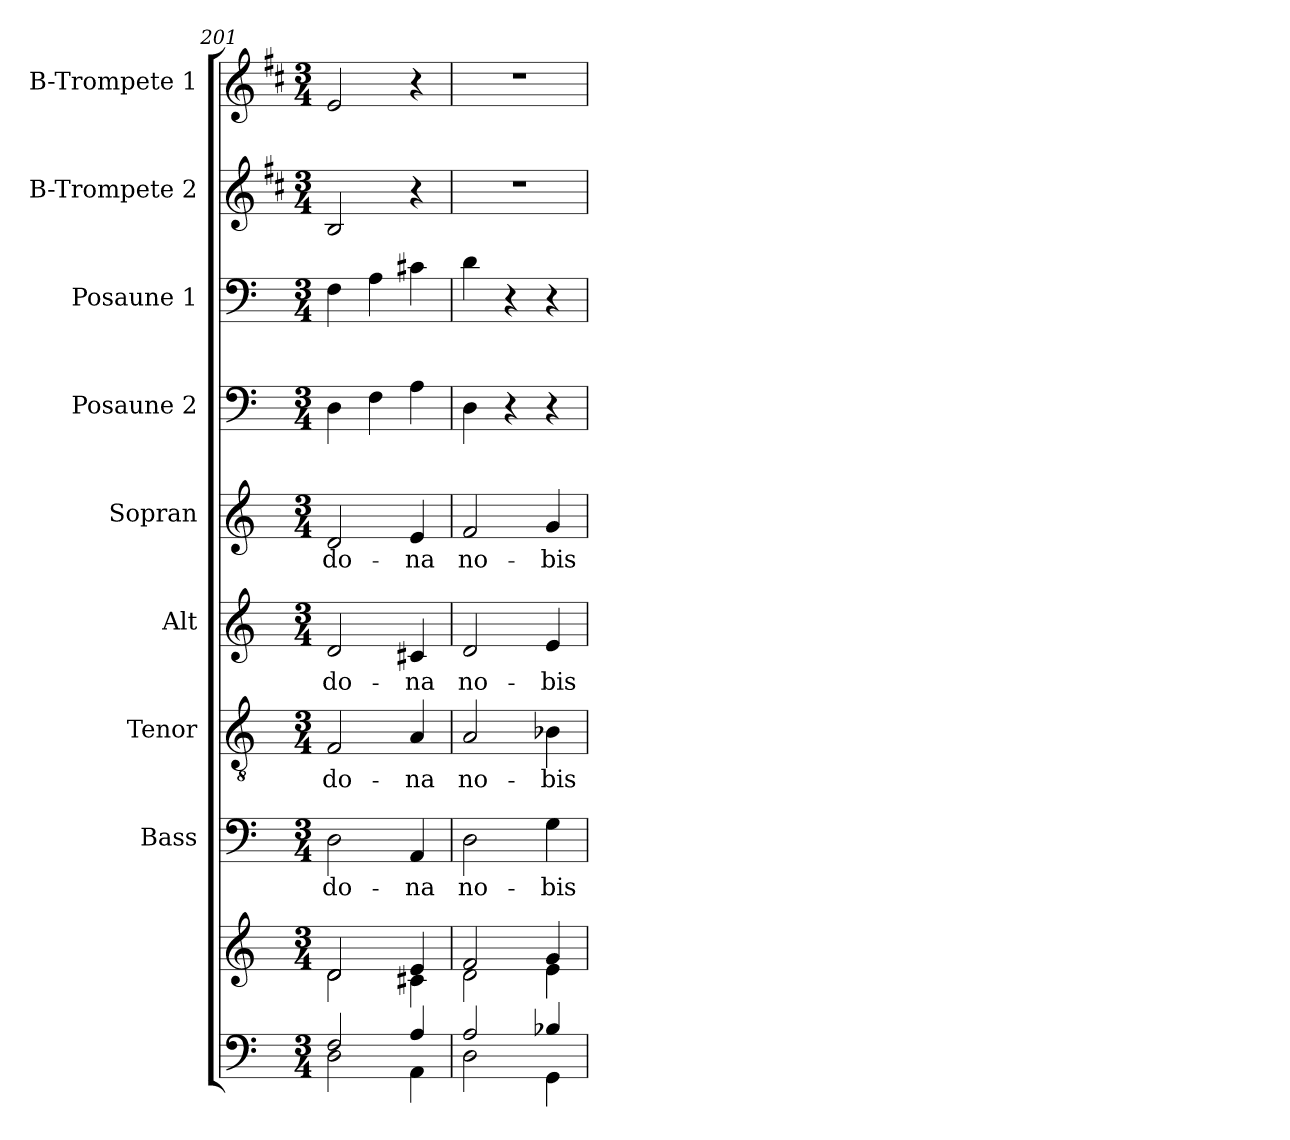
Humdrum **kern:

**kern	**kern	**kern	**text	**kern	**text	**kern	**text	**kern	**text	**kern	**kern	**kern	**kern
*part9	*part9	*part8	*part8	*part7	*part7	*part6	*part6	*part5	*part5	*part4	*part3	*part2	*part1
*staff10	*staff9	*staff8	*staff8	*staff7	*staff7	*staff6	*staff6	*staff5	*staff5	*staff4	*staff3	*staff2	*staff1
*	*	*I"Bass	*	*I"Tenor	*	*I"Alt	*	*I"Sopran	*	*I"Posaune 2	*I"Posaune 1	*I"B-Trompete 2	*I"B-Trompete 1
*	*	*I'B.	*	*I'T.	*	*I'A.	*	*I'S.	*	*I'Pos. 2	*I'Pos. 1	*I'B Trp. 2	*I'B Trp. 1
*clefF4	*clefG2	*clefF4	*	*clefGv2	*	*clefG2	*	*clefG2	*	*clefF4	*clefF4	*clefG2	*clefG2
*	*	*	*	*	*	*	*	*	*	*	*	*ITrd1c2	*ITrd1c2
*k[]	*k[]	*k[]	*	*k[]	*	*k[]	*	*k[]	*	*k[]	*k[]	*k[]	*k[]
*C:	*C:	*C:	*	*C:	*	*C:	*	*C:	*	*C:	*C:	*C:	*C:
*M3/4	*M3/4	*M3/4	*	*M3/4	*	*M3/4	*	*M3/4	*	*M3/4	*M3/4	*M3/4	*M3/4
=201	=201	=201	=201	=201	=201	=201	=201	=201	=201	=201	=201	=201	=201
*^	*^	*	*	*	*	*	*	*	*	*	*	*	*
!	!	!	!	!	!LO:LY:b	!	!LO:LY:b	!	!LO:LY:b	!	!LO:LY:b	!	!	!	!
2F/	2D\	2d/	2d\	2D\	do-	2F/	do-	2d/	do-	2d/	do-	4D\	4F\	2A/	2d/
.	.	.	.	.	.	.	.	.	.	.	.	4F\	4A\	.	.
!	!	!	!	!	!LO:LY:b	!	!LO:LY:b	!	!LO:LY:b	!	!LO:LY:b	!	!	!	!
4A/	4AA\	4e/	4c#X\	4AA/	-na	4A/	-na	4c#X/	-na	4e/	-na	4A\	4c#X\	4r	4r
=202	=202	=202	=202	=202	=202	=202	=202	=202	=202	=202	=202	=202	=202	=202	=202
!	!	!	!	!	!LO:LY:b	!	!LO:LY:b	!	!LO:LY:b	!	!LO:LY:b	!	!	!	!
2A/	2D\	2f/	2d\	2D\	no-	2A/	no-	2d/	no-	2f/	no-	4D\	4d\	2.r	2.r
.	.	.	.	.	.	.	.	.	.	.	.	4r	4r	.	.
!	!	!	!	!	!LO:LY:b	!	!LO:LY:b	!	!LO:LY:b	!	!LO:LY:b	!	!	!	!
4B-X/	4GG\	4g/	4e\	4G\	-bis	4B-X\	-bis	4e/	-bis	4g/	-bis	4r	4r	.	.
*v	*v	*	*	*	*	*	*	*	*	*	*	*	*	*	*
*	*v	*v	*	*	*	*	*	*	*	*	*	*	*	*
=	=	=	=	=	=	=	=	=	=	=	=	=	=
*-	*-	*-	*-	*-	*-	*-	*-	*-	*-	*-	*-	*-	*-
